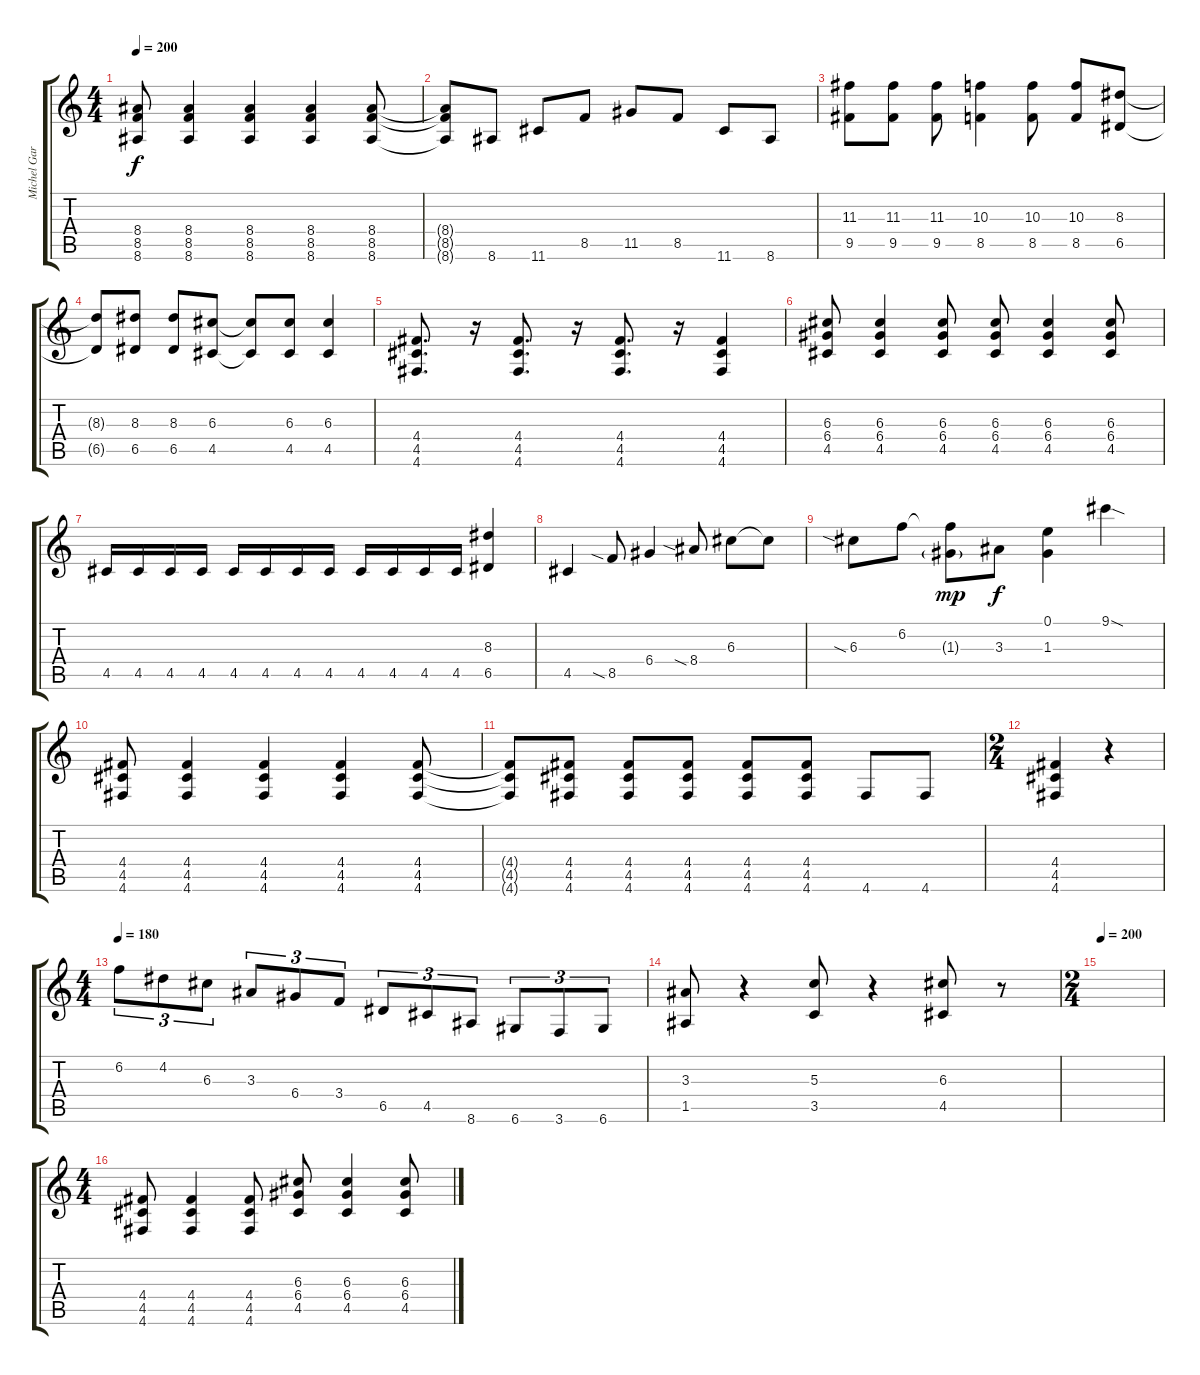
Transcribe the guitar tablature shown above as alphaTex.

\track ("Michel Garcia" "Michel Gar") {instrument distortionguitar}
\staff {score tabs}
\tuning (E4 B3 G3 D3 A2 D2) {hide}
\ts (4 4)
\tempo 200
\clef g2
\ks c
(8.4 8.5 8.6).8{dy f} (8.4 8.5 8.6).4 (8.4 8.5 8.6).4 (8.4 8.5 8.6).4 (8.4 8.5 8.6).8 |
(8.4{t} 8.5{t} 8.6{t}).8 8.6.8 11.6.8 8.5.8 11.5.8 8.5.8 11.6.8 8.6.8 |
(11.3 9.5).8 (11.3 9.5).8 (11.3 9.5).8 (10.3 8.5).4 (10.3 8.5).8 (10.3 8.5).8 (8.3 6.5).8 |
(8.3{t} 6.5{t}).8 (8.3 6.5).8 (8.3 6.5).8 (6.3 4.5).8 (6.3{t} 4.5{t}).8 (6.3 4.5).8 (6.3 4.5).4 |
(4.4 4.5 4.6).8{d} r.16 (4.4 4.5 4.6).8{d} r.16 (4.4 4.5 4.6).8{d} r.16 (4.4 4.5 4.6).4 |
(6.3 6.4 4.5).8 (6.3 6.4 4.5).4 (6.3 6.4 4.5).8 (6.3 6.4 4.5).8 (6.3 6.4 4.5).4 (6.3 6.4 4.5).8 |
4.5.16 4.5.16 4.5.16 4.5.16 4.5.16 4.5.16 4.5.16 4.5.16 4.5.16 4.5.16 4.5.16 4.5.16 (8.3 6.5).4 |
4.5.4 8.5{sia}.8 6.4.4 8.4{sia}.8 6.3.8 6.3{t}.8 |
6.3{sia}.8 6.2.8 (6.2{t} 1.3{g}).8{dy mp} 3.3.8{dy f} (0.1 1.3).4 9.1{sod}.4 |
(4.4 4.5 4.6).8 (4.4 4.5 4.6).4 (4.4 4.5 4.6).4 (4.4 4.5 4.6).4 (4.4 4.5 4.6).8 |
(4.4{t} 4.5{t} 4.6{t}).8 (4.4 4.5 4.6).8 (4.4 4.5 4.6).8 (4.4 4.5 4.6).8 (4.4 4.5 4.6).8 (4.4 4.5 4.6).8 4.6.8 4.6.8 |
\ts (2 4)
(4.4 4.5 4.6).4 r.4 |
\ts (4 4)
\tempo 180
6.2.8{tu (3 2)} 4.2.8{tu (3 2)} 6.3.8{tu (3 2)} 3.3.8{tu (3 2)} 6.4.8{tu (3 2)} 3.4.8{tu (3 2)} 6.5.8{tu (3 2)} 4.5.8{tu (3 2)} 8.6.8{tu (3 2)} 6.6.8{tu (3 2)} 3.6.8{tu (3 2)} 6.6.8{tu (3 2)} |
(3.3 1.5).8 r.4 (5.3 3.5).8 r.4 (6.3 4.5).8 r.8 |
\ts (2 4)
\tempo 200
|
\ts (4 4)
(4.4 4.5 4.6).8 (4.4 4.5 4.6).4 (4.4 4.5 4.6).8 (6.3 6.4 4.5).8 (6.3 6.4 4.5).4 (6.3 6.4 4.5).8
